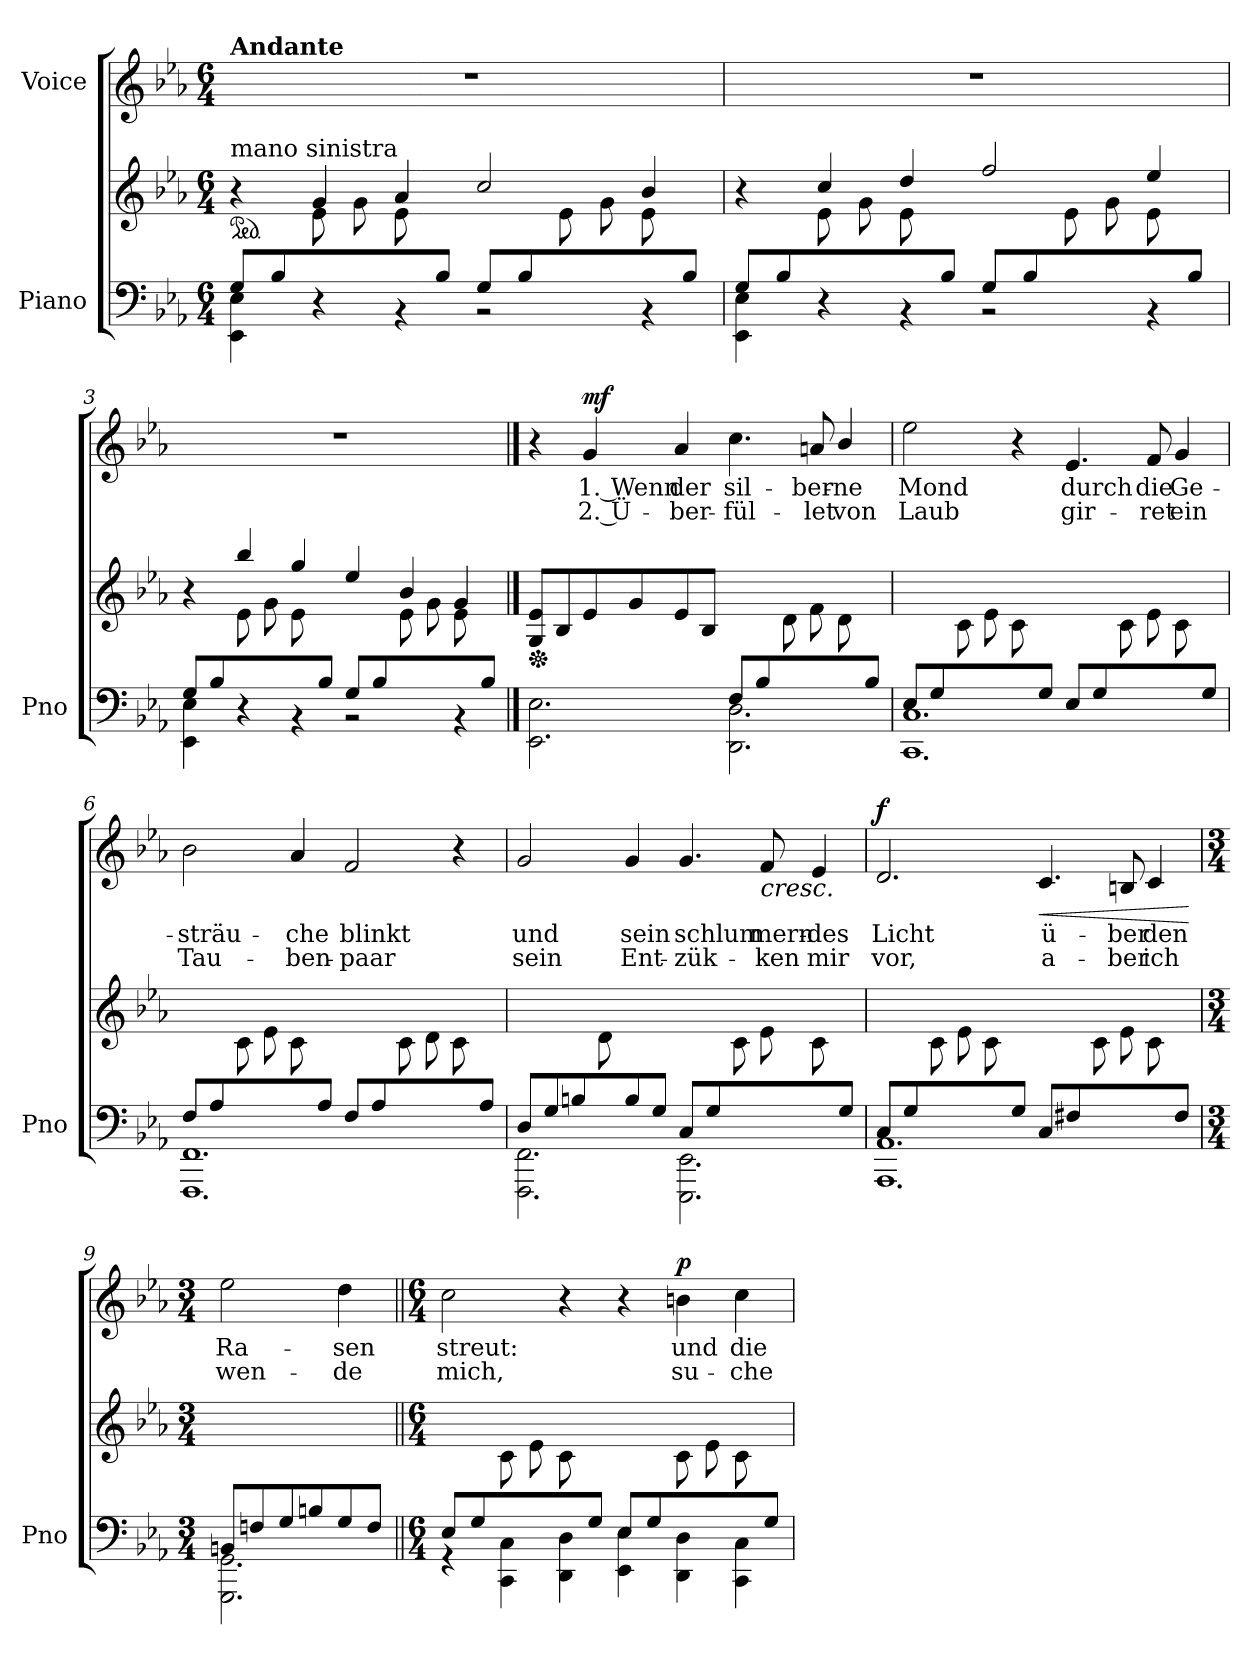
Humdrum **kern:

**kern	**kern	**kern	**text	**text	**dynam
*part2	*part2	*part1	*part1	*part1	*part1
*staff3	*staff2	*staff1	*staff1	*staff1	*staff1
*I"Piano	*	*I"Voice	*	*	*
*I'Pno	*	*	*	*	*
*clefF4	*clefG2	*clefG2	*	*	*
*k[b-e-a-]	*k[b-e-a-]	*k[b-e-a-]	*	*	*
*M6/4	*M6/4	*M6/4	*	*	*
=1	=1	=1	=1	=1	=1
*^	*	*	*	*	*
*	*	*ped	*	*	*	*
*	*	*^	*	*	*	*
!	!	!	!	!LO:TX:a:B:t=Andante	!	!	!
!	!	!LO:TX:a:t=mano sinistra	!	!	!	!	!
8G/L	4EE-\ 4E-\	4r	4ryy	1.r	.	.	.
8B-/	.	.	.	.	.	.	.
4.ryy	4r	4g/	8e-\	.	.	.	.
.	.	.	8g\	.	.	.	.
.	4r	4a-/	8e-\	.	.	.	.
8B-/J	.	.	4.ryy	.	.	.	.
8G/L	2r	2cc/	.	.	.	.	.
8B-/	.	.	.	.	.	.	.
4.ryy	.	.	8e-\	.	.	.	.
.	.	.	8g\	.	.	.	.
.	4r	4b-/	8e-\	.	.	.	.
8B-/J	.	.	8ryy	.	.	.	.
=2	=2	=2	=2	=2	=2	=2	=2
8G/L	4EE-\ 4E-\	4r	4ryy	1.r	.	.	.
8B-/	.	.	.	.	.	.	.
4.ryy	4r	4cc/	8e-\	.	.	.	.
.	.	.	8g\	.	.	.	.
.	4r	4dd/	8e-\	.	.	.	.
8B-/J	.	.	4.ryy	.	.	.	.
8G/L	2r	2ff/	.	.	.	.	.
8B-/	.	.	.	.	.	.	.
4.ryy	.	.	8e-\	.	.	.	.
.	.	.	8g\	.	.	.	.
.	4r	4ee-/	8e-\	.	.	.	.
8B-/J	.	.	8ryy	.	.	.	.
!!LO:LB:g=z
=3	=3	=3	=3	=3	=3	=3	=3
8G/L	4EE-\ 4E-\	4r	4ryy	1.r	.	.	.
8B-/	.	.	.	.	.	.	.
4.ryy	4r	4bb-/	8e-\	.	.	.	.
.	.	.	8g\	.	.	.	.
.	4r	4gg/	8e-\	.	.	.	.
8B-/J	.	.	4.ryy	.	.	.	.
8G/L	2r	4ee-/	.	.	.	.	.
8B-/	.	.	.	.	.	.	.
4.ryy	.	4b-/	8e-\	.	.	.	.
.	.	.	8g\	.	.	.	.
.	4r	4g/	8e-\	.	.	.	.
8B-/J	.	.	8ryy	.	.	.	.
==4	==4	==4	==4	==4	==4	==4	==4
*	*	*Xped	*	*	*	*	*
2.EE-\ 2.E-\	2.ryy	8G/ 8e-/L	1ryy	4r	.	.	.
.	.	8B-/	.	.	.	.	.
!	!	!	!	!	!LO:LY:b	!LO:LY:b	!LO:DY:b
.	.	8e-/	.	4g/	1. Wenn	2. Ü-	mf
.	.	8g/	.	.	.	.	.
!	!	!	!	!	!LO:LY:b	!LO:LY:b	!
.	.	8e-/	.	4a-/	der	-ber-	.
.	.	8B-/J	.	.	.	.	.
!	!	!	!	!	!LO:LY:b	!LO:LY:b	!
2.DD\ 2.D\	8F/L	2.ryy	.	4.cc\	sil-	-fül-	.
.	8B-/	.	.	.	.	.	.
.	4.ryy	.	8d\	.	.	.	.
!	!	!	!	!	!LO:LY:b	!LO:LY:b	!
.	.	.	8f\	8an/	-ber-	-let	.
!	!	!	!	!	!LO:LY:b	!LO:LY:b	!
.	.	.	8d\	4b-/	-ne	von	.
.	8B-/J	.	8ryy	.	.	.	.
!!LO:PB:g=z
=5	=5	=5	=5	=5	=5	=5	=5
!	!	!	!	!	!LO:LY:b	!LO:LY:b	!
8E-/L	1.CC 1.C	1.ryy	4ryy	2ee-\	Mond	Laub	.
8G/	.	.	.	.	.	.	.
4.ryy	.	.	8c\	.	.	.	.
.	.	.	8e-\	.	.	.	.
.	.	.	8c\	4r	.	.	.
8G/J	.	.	4.ryy	.	.	.	.
!	!	!	!	!	!LO:LY:b	!LO:LY:b	!
8E-/L	.	.	.	4.e-/	durch	gir-	.
8G/	.	.	.	.	.	.	.
4.ryy	.	.	8c\	.	.	.	.
!	!	!	!	!	!LO:LY:b	!LO:LY:b	!
.	.	.	8e-\	8f/	die	-ret	.
!	!	!	!	!	!LO:LY:b	!LO:LY:b	!
.	.	.	8c\	4g/	Ge-	ein	.
8G/J	.	.	8ryy	.	.	.	.
!!LO:LB:g=z
=6	=6	=6	=6	=6	=6	=6	=6
!	!	!	!	!	!LO:LY:b	!LO:LY:b	!
8F/L	1.FFF 1.FF	1.ryy	4ryy	2b-\	-sträu-	Tau-	.
8A-/	.	.	.	.	.	.	.
4.ryy	.	.	8c\	.	.	.	.
.	.	.	8e-\	.	.	.	.
!	!	!	!	!	!LO:LY:b	!LO:LY:b	!
.	.	.	8c\	4a-/	-che	-ben-	.
8A-/J	.	.	4.ryy	.	.	.	.
!	!	!	!	!	!LO:LY:b	!LO:LY:b	!
8F/L	.	.	.	2f/	blinkt	-paar	.
8A-/	.	.	.	.	.	.	.
4.ryy	.	.	8c\	.	.	.	.
.	.	.	8d\	.	.	.	.
.	.	.	8c\	4r	.	.	.
8A-/J	.	.	8ryy	.	.	.	.
=7	=7	=7	=7	=7	=7	=7	=7
!	!	!	!	!	!LO:LY:b	!LO:LY:b	!
8D/L	2.FFF\ 2.FF\	1.ryy	4.ryy	2g/	und	sein	.
8G/	.	.	.	.	.	.	.
8Bn/	.	.	.	.	.	.	.
8ryy	.	.	8d\	.	.	.	.
!	!	!	!	!	!LO:LY:b	!LO:LY:b	!
8B/	.	.	2ryy	4g/	sein	Ent-	.
8G/J	.	.	.	.	.	.	.
!	!	!	!	!	!LO:LY:b	!LO:LY:b	!
8C/L	2.EEE-\ 2.EE-\	.	.	4.g/	schlum-	-zük-	.
8G/	.	.	.	.	.	.	.
4.ryy	.	.	8c\	.	.	.	.
!	!	!	!	!LO:TX:b:i:t=cresc.	!	!	!
!	!	!	!	!	!LO:LY:b	!LO:LY:b	!
.	.	.	8e-\	8f/	-mern-	-ken	.
!	!	!	!	!	!LO:LY:b	!LO:LY:b	!
.	.	.	8c\	4e-/	-des	mir	.
8G/J	.	.	8ryy	.	.	.	.
!!LO:LB:g=z
=8	=8	=8	=8	=8	=8	=8	=8
!	!	!	!	!	!LO:LY:b	!LO:LY:b	!LO:DY:b
8C/L	1.AAA- 1.AA-	1.ryy	4ryy	2.d/	Licht	vor,	f
8G/	.	.	.	.	.	.	.
4.ryy	.	.	8c\	.	.	.	.
.	.	.	8e-\	.	.	.	.
.	.	.	8c\	.	.	.	.
8G/J	.	.	4.ryy	.	.	.	.
!	!	!	!	!	!LO:LY:b	!LO:LY:b	!LO:HP:b
8C/L	.	.	.	4.c/	ü-	a-	<
8F#X/	.	.	.	.	.	.	.
4.ryy	.	.	8c\	.	.	.	.
!	!	!	!	!	!LO:LY:b	!LO:LY:b	!
.	.	.	8e-\	8Bn/	-ber	-ber	.
!	!	!	!	!	!LO:LY:b	!LO:LY:b	!
.	.	.	8c\	4c/	den	ich	.
8F#/J	.	.	8ryy	.	.	.	.
*v	*v	*	*	*	*	*	*
*	*v	*v	*	*	*	*
.	.	.	.	.	[
!!LO:PB:g=z
=9	=9	=9	=9	=9	=9
*M3/4	*M3/4	*M3/4	*	*	*
*^	*	*	*	*	*
!	!	!	!	!LO:LY:b	!LO:LY:b	!
8BBn/L	2.GGG\ 2.GG\	2.ryy	2ee-\	Ra-	wen-	.
8Fn/	.	.	.	.	.	.
8G/	.	.	.	.	.	.
8Bn/	.	.	.	.	.	.
!	!	!	!	!LO:LY:b	!LO:LY:b	!
8G/	.	.	4dd\	-sen	-de	.
8F/J	.	.	.	.	.	.
=10||	=10||	=10||	=10||	=10||	=10||	=10||
*M6/4	*	*M6/4	*M6/4	*	*	*
*	*	*^	*	*	*	*
!	!	!	!	!	!LO:LY:b	!LO:LY:b	!
8E-/L	4r	1.ryy	4ryy	2cc\	streut:	mich,	.
8G/	.	.	.	.	.	.	.
4.ryy	4CC\ 4C\	.	8c\	.	.	.	.
.	.	.	8e-\	.	.	.	.
.	4DD\ 4D\	.	8c\	4r	.	.	.
8G/J	.	.	4.ryy	.	.	.	.
8E-/L	4EE-\ 4E-\	.	.	4r	.	.	.
8G/	.	.	.	.	.	.	.
!	!	!	!	!	!LO:LY:b	!LO:LY:b	!LO:DY:b
4.ryy	4DD\ 4D\	.	8c\	4bn\	und	su-	p
.	.	.	8e-\	.	.	.	.
!	!	!	!	!	!LO:LY:b	!LO:LY:b	!
.	4CC\ 4C\	.	8c\	4cc\	die	-che	.
8G/J	.	.	8ryy	.	.	.	.
*v	*v	*	*	*	*	*	*
*	*v	*v	*	*	*	*
=	=	=	=	=	=
*-	*-	*-	*-	*-	*-
